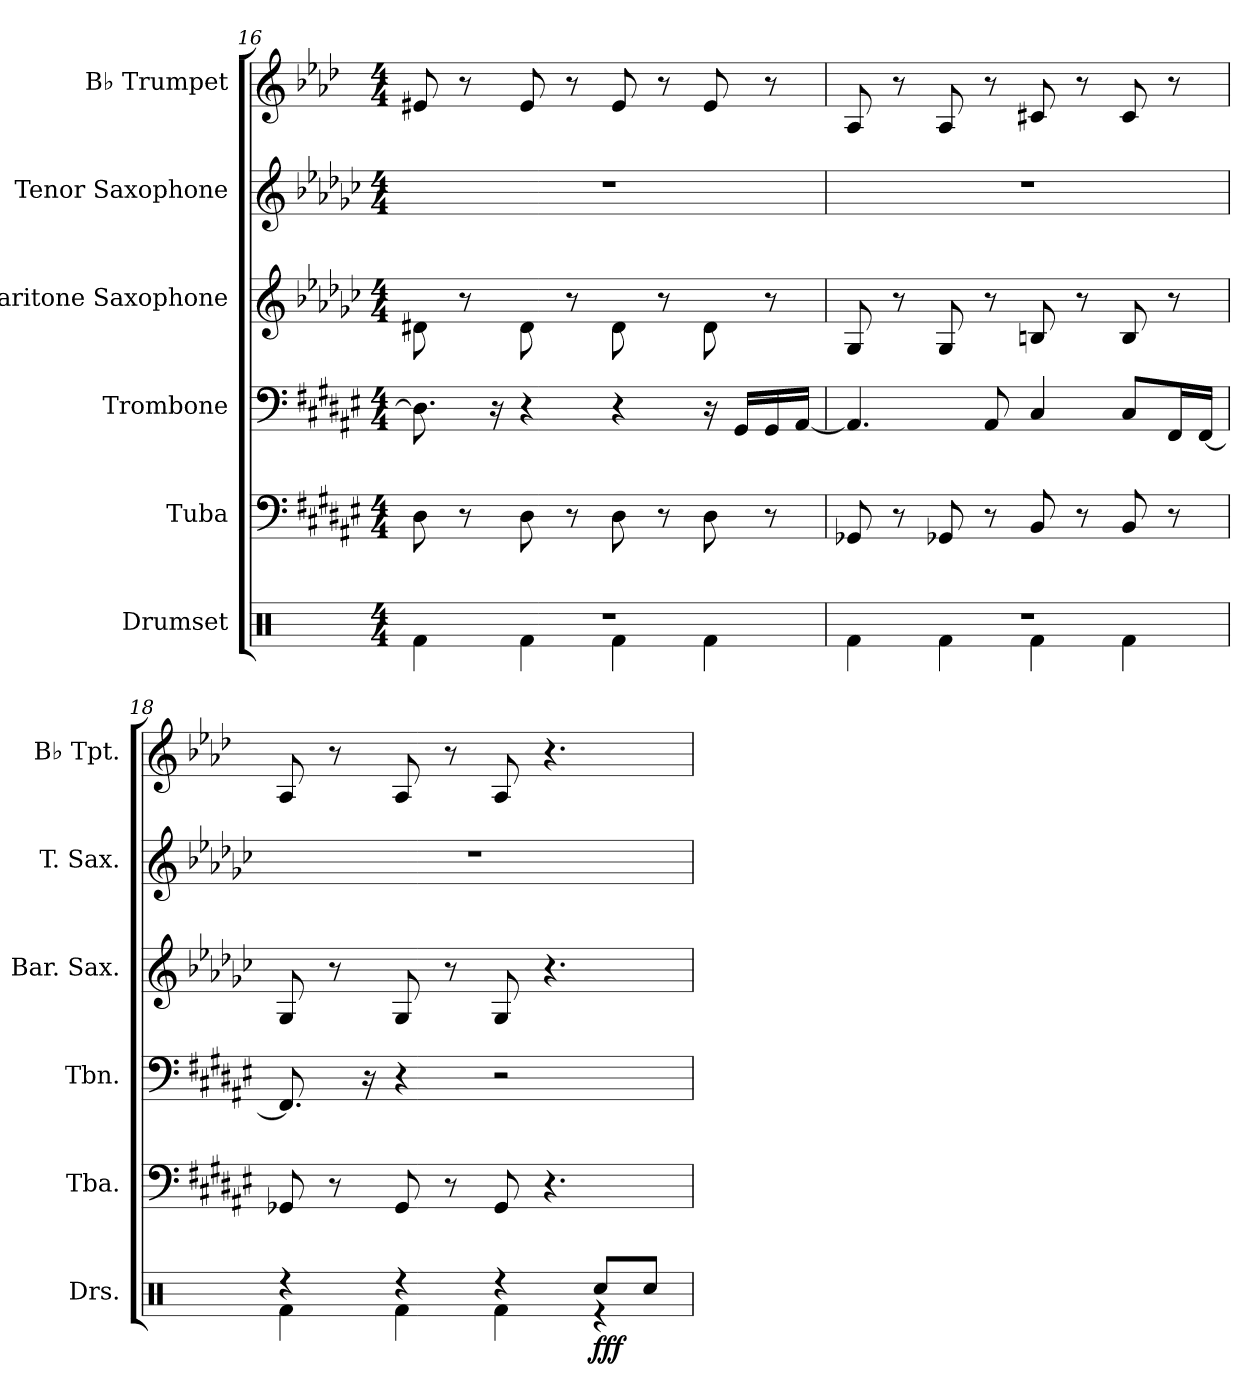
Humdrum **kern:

**kern	**dynam	**kern	**kern	**kern	**kern	**kern
*part6	*part6	*part5	*part4	*part3	*part2	*part1
*staff6	*staff6	*staff5	*staff4	*staff3	*staff2	*staff1
*I"Drumset	*	*I"Tuba	*I"Trombone	*I"Baritone Saxophone	*I"Tenor Saxophone	*I"B♭ Trumpet
*I'Drs.	*	*I'Tba.	*I'Tbn.	*I'Bar. Sax.	*I'T. Sax.	*I'B♭ Tpt.
!!LO:PB:g=z
*clefX	*	*clefF4	*clefF4	*clefG2	*clefG2	*clefG2
*	*	*	*	*ITrd12c21	*ITrd8c14	*ITrd1c2
*k[]	*	*k[f#c#g#d#a#e#]	*k[f#c#g#d#a#e#]	*k[b-e-a-d-g-c-]	*k[b-e-a-d-g-c-]	*k[b-e-a-d-g-c-]
*M4/4	*	*M4/4	*M4/4	*M4/4	*M4/4	*M4/4
=16	=16	=16	=16	=16	=16	=16
*^	*	*	*	*	*	*
1r	4Rf\	.	8D#\	8.D#\]	8D#X\	1r	8d#X/
.	.	.	8r	.	8r	.	8r
.	.	.	.	16r	.	.	.
.	4Rf\	.	8D#\	4r	8D#\	.	8d#/
.	.	.	8r	.	8r	.	8r
.	4Rf\	.	8D#\	4r	8D#\	.	8d#/
.	.	.	8r	.	8r	.	8r
.	4Rf\	.	8D#\	16r	8D#\	.	8d#/
.	.	.	.	16GG#/LL	.	.	.
.	.	.	8r	16GG#/	8r	.	8r
.	.	.	.	[16AA#/JJ	.	.	.
=17	=17	=17	=17	=17	=17	=17	=17
1r	4Rf\	.	8GG-X/	4.AA#/]	8GG-/	1r	8G-/
.	.	.	8r	.	8r	.	8r
.	4Rf\	.	8GG-X/	.	8GG-/	.	8G-/
.	.	.	8r	8AA#/	8r	.	8r
.	4Rf\	.	8BB/	4C#/	8BBn/	.	8Bn/
.	.	.	8r	.	8r	.	8r
.	4Rf\	.	8BB/	8C#/L	8BB/	.	8B/
.	.	.	8r	16FF#/L	8r	.	8r
.	.	.	.	[16FF#/JJ	.	.	.
=18	=18	=18	=18	=18	=18	=18	=18
4r	4Rf\	.	8GG-X/	8.FF#/]	8GG-/	1r	8G-/
.	.	.	8r	.	8r	.	8r
.	.	.	.	16r	.	.	.
4r	4Rf\	.	8GG-/	4r	8GG-/	.	8G-/
.	.	.	8r	.	8r	.	8r
4r	4Rf\	.	8GG-/	2r	8GG-/	.	8G-/
.	.	.	4.r	.	4.r	.	4.r
!	!	!LO:DY:b	!	!	!	!	!
8Rcc/L	4r	fff	.	.	.	.	.
8Rcc/J	.	.	.	.	.	.	.
*v	*v	*	*	*	*	*	*
=	=	=	=	=	=	=
*-	*-	*-	*-	*-	*-	*-
